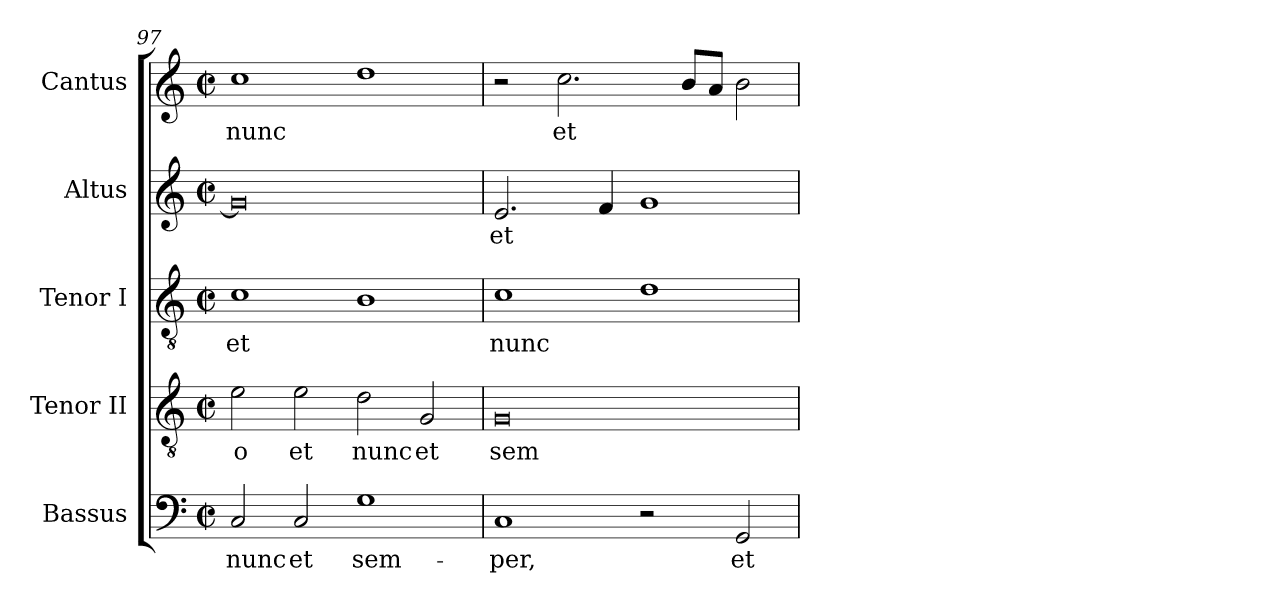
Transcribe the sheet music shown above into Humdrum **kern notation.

**kern	**text	**kern	**text	**kern	**text	**kern	**text	**kern	**text
*part5	*part5	*part4	*part4	*part3	*part3	*part2	*part2	*part1	*part1
*staff5	*staff5	*staff4	*staff4	*staff3	*staff3	*staff2	*staff2	*staff1	*staff1
*I"Bassus	*	*I"Tenor II	*	*I"Tenor I	*	*I"Altus	*	*I"Cantus	*
!!LO:LB:g=z
*clefF4	*	*clefGv2	*	*clefGv2	*	*clefG2	*	*clefG2	*
*M2/2	*	*M2/2	*	*M2/2	*	*M2/2	*	*M2/2	*
*met(c|)	*	*met(c|)	*	*met(c|)	*	*met(c|)	*	*met(c|)	*
=97	=97	=97	=97	=97	=97	=97	=97	=97	=97
!	!LO:LY:b:cj	!	!LO:LY:b:cj	!	!LO:LY:b:cj	!	!	!	!LO:LY:b
2C/	nunc	2e\	o	1c	et	0g]	.	1cc	nunc
!	!LO:LY:b:cj	!	!LO:LY:b:cj	!	!	!	!	!	!
2C/	et	2e\	et	.	.	.	.	.	.
!	!LO:LY:b:cj	!	!LO:LY:b:cj	!	!	!	!	!	!
1G	sem-	2d\	nunc	1B	.	.	.	1dd	.
!	!	!	!LO:LY:b:cj	!	!	!	!	!	!
.	.	2G/	et	.	.	.	.	.	.
=98	=98	=98	=98	=98	=98	=98	=98	=98	=98
!	!LO:LY:b:cj	!	!LO:LY:b:cj	!	!LO:LY:b	!	!LO:LY:b:cj	!	!
1C	-per,	0G	sem-	1c	nunc	2.e/	et	2r	.
!	!	!	!	!	!	!	!	!	!LO:LY:b:cj
.	.	.	.	.	.	.	.	2.cc\	et
.	.	.	.	.	.	4f/	.	.	.
2r	.	.	.	1d	.	1g	.	.	.
.	.	.	.	.	.	.	.	8b/L	.
.	.	.	.	.	.	.	.	8a/J	.
!	!LO:LY:b:cj	!	!	!	!	!	!	!	!
2GG/	et	.	.	.	.	.	.	2b\	.
=	=	=	=	=	=	=	=	=	=
*-	*-	*-	*-	*-	*-	*-	*-	*-	*-
